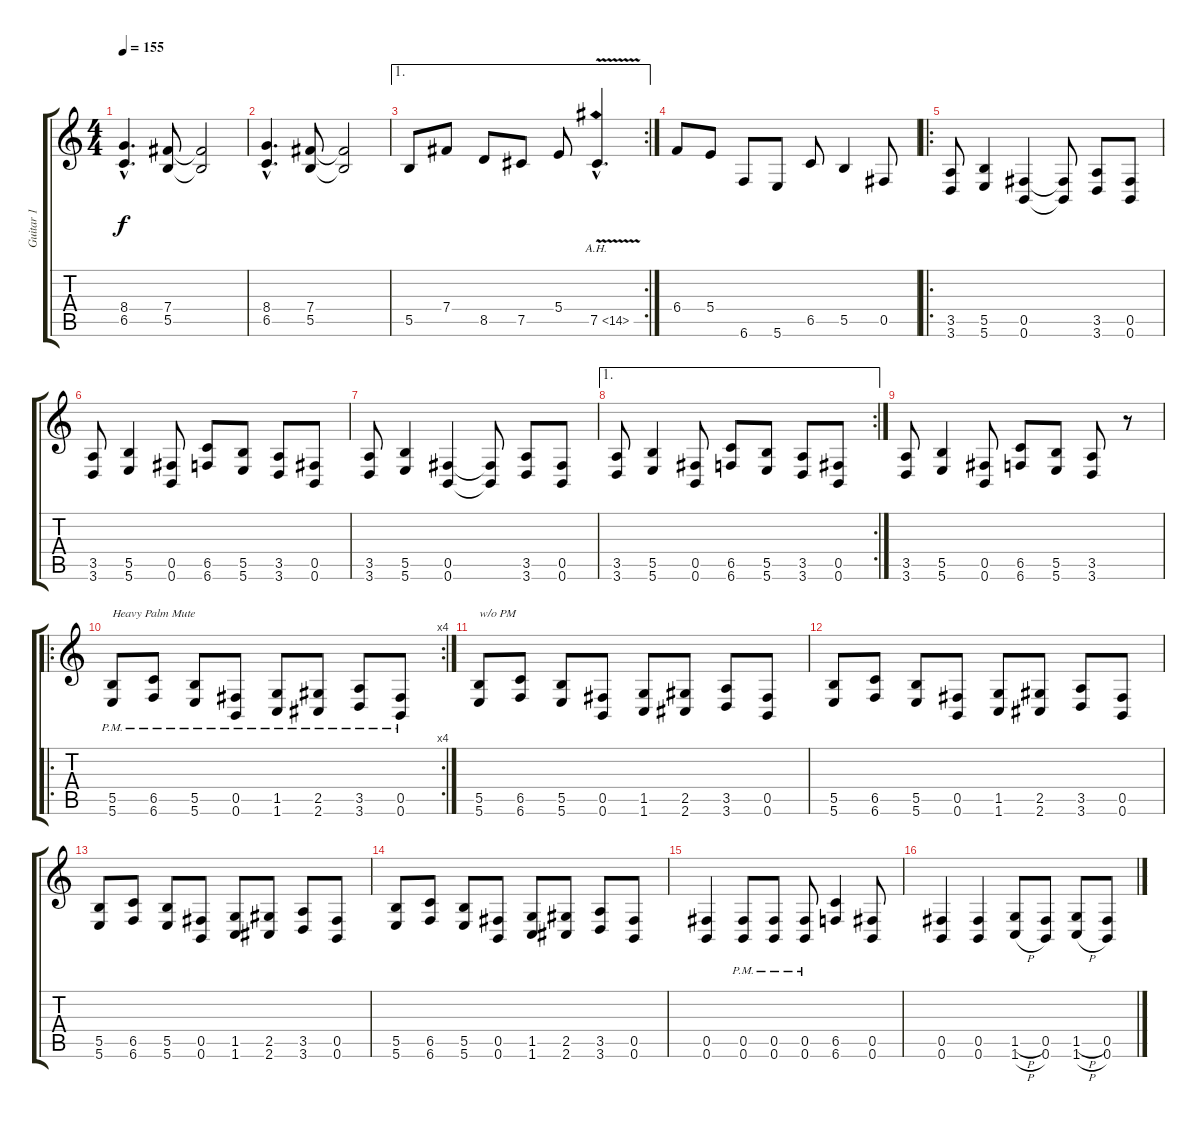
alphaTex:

\track ("Guitar 1" "Guitar 1") {instrument distortionguitar}
\staff {score tabs}
\tuning (Db4 A3 E3 B2 Gb2 B1) {hide}
\ts (4 4)
\tempo 155
\clef g2
\ks c
(8.4{hac} 6.5{hac}).4{d dy f} (7.4 5.5).8 (7.4{t} 5.5{t}).2 |
(8.4{hac} 6.5{hac}).4{d} (7.4 5.5).8 (7.4{t} 5.5{t}).2 |
\ae 1
\rc 2
5.5.8 7.4.8 8.5.8 7.5.8 5.4.8 7.5{ah 7 v hac}.4{d} |
6.4.8 5.4.8 6.6.8 5.6.8 6.5.8 5.5.4 0.5.8 |
\ro
(3.5 3.6).8 (5.5 5.6).4 (0.5 0.6).4 (0.5{t} 0.6{t}).8 (3.5 3.6).8 (0.5 0.6).8 |
(3.5 3.6).8 (5.5 5.6).4 (0.5 0.6).8 (6.5 6.6).8 (5.5 5.6).8 (3.5 3.6).8 (0.5 0.6).8 |
(3.5 3.6).8 (5.5 5.6).4 (0.5 0.6).4 (0.5{t} 0.6{t}).8 (3.5 3.6).8 (0.5 0.6).8 |
\ae 1
\rc 2
(3.5 3.6).8 (5.5 5.6).4 (0.5 0.6).8 (6.5 6.6).8 (5.5 5.6).8 (3.5 3.6).8 (0.5 0.6).8 |
(3.5 3.6).8 (5.5 5.6).4 (0.5 0.6).8 (6.5 6.6).8 (5.5 5.6).8 (3.5 3.6).8 r.8 |
\ro
\rc 4
(5.5 5.6{pm}).8{txt "Heavy Palm Mute"} (6.5 6.6{pm}).8 (5.5 5.6{pm}).8 (0.5 0.6{pm}).8 (1.5 1.6{pm}).8 (2.5 2.6{pm}).8 (3.5 3.6{pm}).8 (0.5 0.6{pm}).8 |
(5.5 5.6).8{txt "w/o PM"} (6.5 6.6).8 (5.5 5.6).8 (0.5 0.6).8 (1.5 1.6).8 (2.5 2.6).8 (3.5 3.6).8 (0.5 0.6).8 |
(5.5 5.6).8 (6.5 6.6).8 (5.5 5.6).8 (0.5 0.6).8 (1.5 1.6).8 (2.5 2.6).8 (3.5 3.6).8 (0.5 0.6).8 |
(5.5 5.6).8 (6.5 6.6).8 (5.5 5.6).8 (0.5 0.6).8 (1.5 1.6).8 (2.5 2.6).8 (3.5 3.6).8 (0.5 0.6).8 |
(5.5 5.6).8 (6.5 6.6).8 (5.5 5.6).8 (0.5 0.6).8 (1.5 1.6).8 (2.5 2.6).8 (3.5 3.6).8 (0.5 0.6).8 |
(0.5 0.6).4{volume 10} (0.5 0.6{pm}).8 (0.5 0.6{pm}).8 (0.5 0.6{pm}).8 (6.5 6.6).4 (0.5 0.6).8 |
(0.5 0.6).4 (0.5 0.6).4 (1.5{h} 1.6{h}).8 (0.5 0.6).8 (1.5{h} 1.6{h}).8 (0.5 0.6).8
